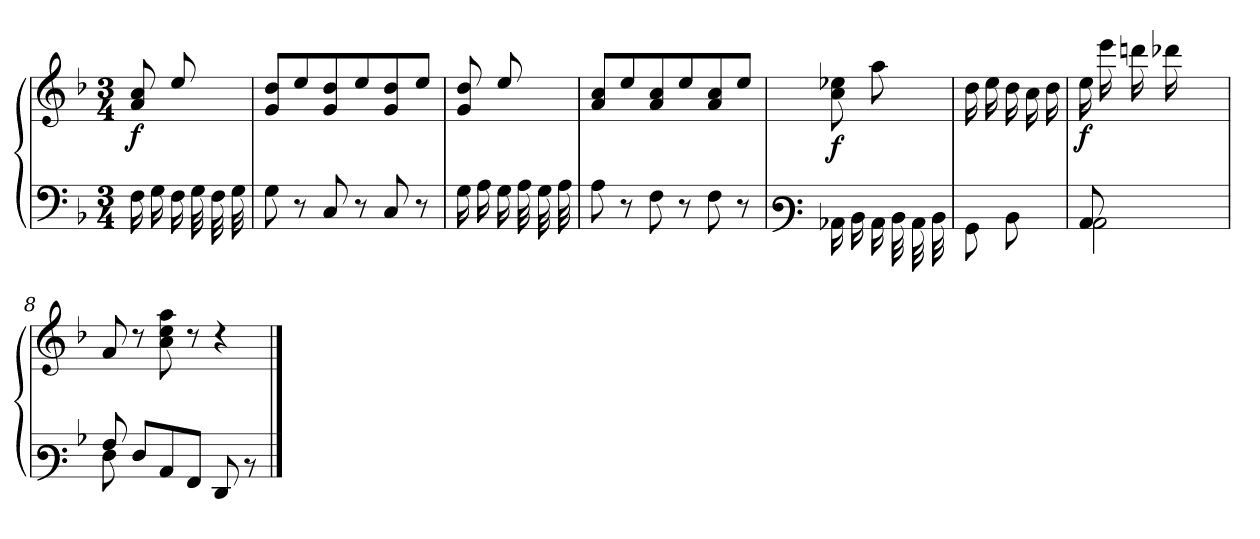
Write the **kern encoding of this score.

**kern	**kern	**dynam
*part1	*part1	*part1
*staff2	*staff1	*staff1/2
*clefF4	*clefG3	*
*k[b-]	*k[b-]	*
*M3/4	*M3/4	*
=1	=1	=1
!	!	!LO:DY:b
16F\LL	8f/ 8a/L	f
16G\	.	.
16F\	8cc/	.
32G\L	.	.
32F\	.	.
32G\	32ryy	.
=2	=2	=2
8G\	8e/ 8b-/L	.
8r	8cc/	.
8C/	8e/ 8b-/	.
8r	8cc/	.
8C/	8e/ 8b-/	.
8r	8cc/J	.
!!LO:LB:g=z
=3	=3	=3
16G\LL	8e/ 8b-/L	.
16A\	.	.
16G\	8cc/	.
32A\L	.	.
32G\	.	.
32A\	32ryy	.
=4	=4	=4
8A\	8f/ 8a/L	.
8r	8cc/	.
8F\	8f/ 8a/	.
8r	8cc/	.
8F\	8f/ 8a/	.
8r	8cc/J	.
!!LO:LB:g=z
=5	=5	=5
*clefF3	*	*
!	!	!LO:DY:b
16C-X\LL	8a\ 8cc-\L	f
16D\	.	.
16C-\	8ff\	.
32D\L	.	.
32C-\	.	.
32D\	32ryy	.
=6	=6	=6
8BB-\L	16b-\LL	.
.	16cc\	.
8D\	16b-\	.
.	16a\	.
16ryy	16b-\	.
!!LO:LB:g=z
=7	=7	=7
*^	*	*
!	!	!	!LO:DY:b
8C/	2C\	16cc\LL	f
.	.	16ccc\	.
4.ryy	.	16bbn\	.
.	.	16bb-X\	.
.	.	4ryy	.
=8	=8	=8	=8
8A/	8F\	8f/	.
8F/L	2ryy	8rb	.
8C/	.	8a\ 8cc\ 8ff\	.
8AA/J	.	8rb	.
8FF/	.	4rb	.
8rD	8ryy	.	.
*v	*v	*	*
==	==	==
*-	*-	*-
